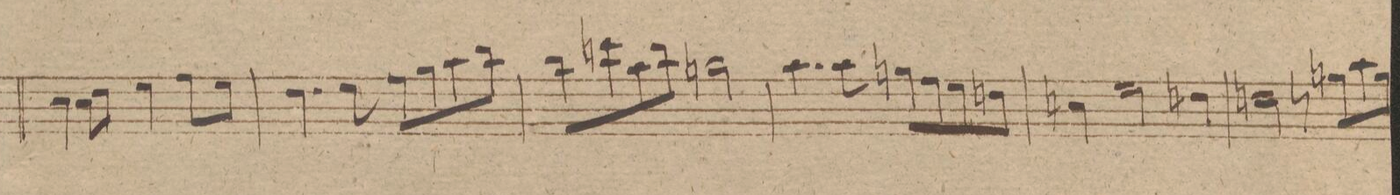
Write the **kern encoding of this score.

**kern	**dynam
*I"Oboe 1mo	*
*clefG2	*
*k[f#c#g#d#]	*
*met(c)	*
*M4/4	*
4cc#\	.
8cc#\L	.
8dd#\J	.
4ee\	.
8ff#\L	.
8ee\J	.
=240	=240
4.dd#\	.
8ee\	.
8ff#\L	.
8gg#\	.
8aa\	.
8bb\J	.
=241	=241
8bb\L	.
8cccn\	.
8aa\	.
8bb\J	.
2ggn\	.
=242	=242
4.aa\	.
8aa\	.
8ggn\L	.
8ff#\	.
8ee\	.
8ddn\J	.
=243	=243
4ccn\	.
2ee\	.
4ddn\	.
=244	=244
2ddn\	.
8r	.
8ggn\L	.
8aa\	.
8gg\J	.
=245	=245
*-	*-
